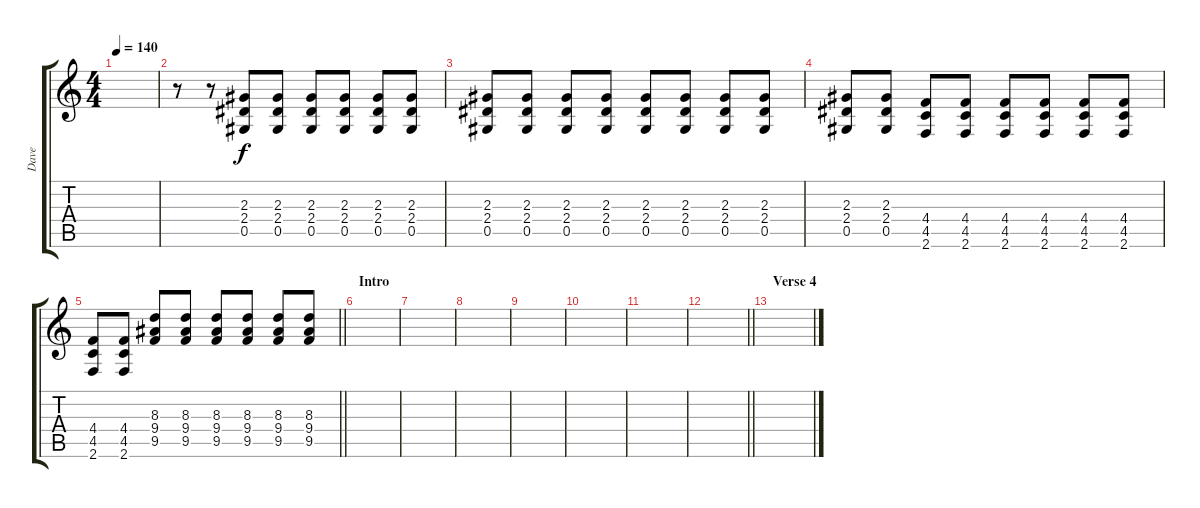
\track ("Dave" "Dave") {instrument overdrivenguitar}
\staff {score tabs}
\tuning (Eb4 Bb3 Gb3 Db3 Ab2 Eb2) {hide}
\ts (4 4)
\tempo 140
\clef g2
\ks c
|
r.8 r.8 (2.3 2.4 0.5).8 (2.3 2.4 0.5).8 (2.3 2.4 0.5).8 (2.3 2.4 0.5).8 (2.3 2.4 0.5).8 (2.3 2.4 0.5).8 |
(2.3 2.4 0.5).8 (2.3 2.4 0.5).8 (2.3 2.4 0.5).8 (2.3 2.4 0.5).8 (2.3 2.4 0.5).8 (2.3 2.4 0.5).8 (2.3 2.4 0.5).8 (2.3 2.4 0.5).8 |
(2.3 2.4 0.5).8 (2.3 2.4 0.5).8 (4.4 4.5 2.6).8 (4.4 4.5 2.6).8 (4.4 4.5 2.6).8 (4.4 4.5 2.6).8 (4.4 4.5 2.6).8 (4.4 4.5 2.6).8 |
\barLineRight lightlight
(4.4 4.5 2.6).8 (4.4 4.5 2.6).8 (8.3 9.4 9.5).8 (8.3 9.4 9.5).8 (8.3 9.4 9.5).8 (8.3 9.4 9.5).8 (8.3 9.4 9.5).8 (8.3 9.4 9.5).8 |
\section ("" "Intro")
|
|
|
|
|
|
\barLineRight lightlight
|
\section ("" "Verse 4")
